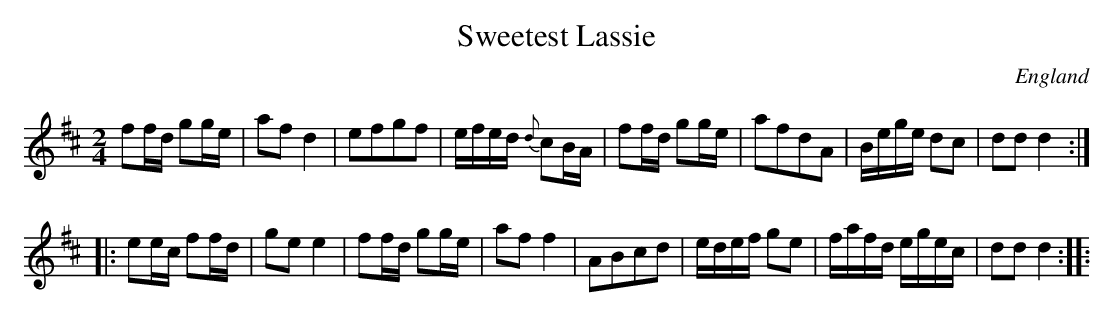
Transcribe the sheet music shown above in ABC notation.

X:1
T:Sweetest Lassie
L:1/8
M:2/4
O:England
K:D major
ff/d/ gg/e/ | af d2 | efgf        | e/f/e/d/ {d}cB/A/ |\
ff/d/ gg/e/ | afdA  | B/e/g/e/ dc | dd d2 ::
ee/c/ ff/d/ | ge e2       | ff/d/ gg/e/       | aff2  | \
ABcd        | e/d/e/f/ ge | f/a/f/d/ e/g/e/c/ | dd d2 ::
